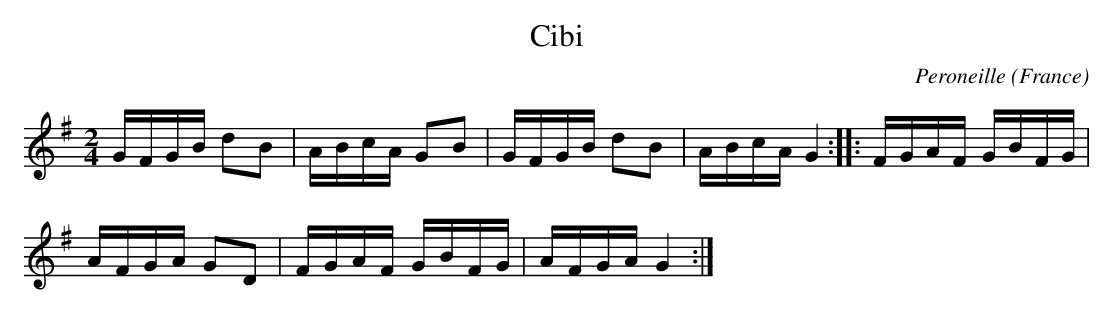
X:1
T:Cibi
C:Peroneille
O:France
M:2/4
L:1/16
K:G major
GFGB d2B2 | ABcA G2B2 | GFGB d2B2 | ABcA G4 :: FGAF GBFG |
AFGA G2D2 | FGAF GBFG | AFGA G4 :|
